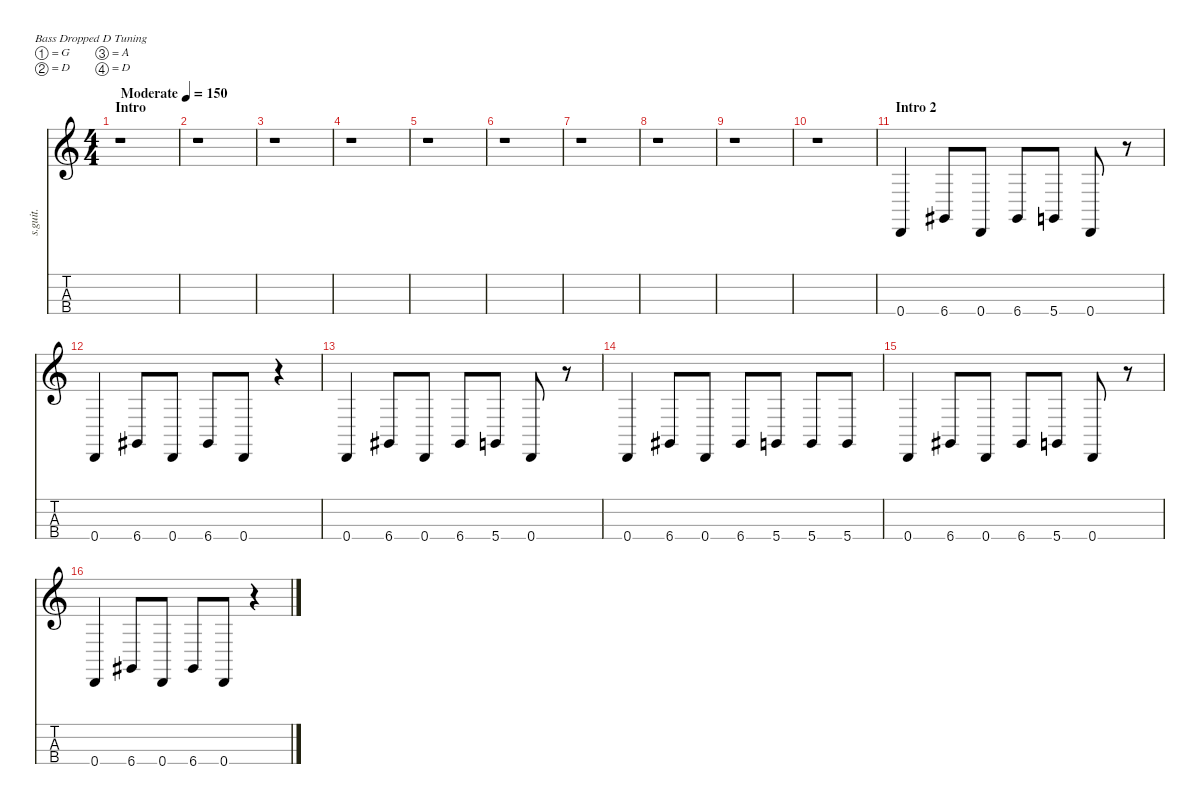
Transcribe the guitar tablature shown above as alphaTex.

\defaultSystemsLayout 4
\hideDynamics
\bracketExtendMode nobrackets
\track ("Oliver Riedel " "s.guit.") {instrument electricbasspick}
\staff {score tabs}
\tuning (G2 D2 A1 D1)
\ts (4 4)
\beaming (8 2 2 2 2)
\section ("" "Intro")
\tempo (150 "Moderate")
\clef g2
\ks c
r.1{dy f instrument electricbasspick} |
r.1 |
r.1 |
r.1 |
r.1 |
r.1 |
r.1 |
r.1 |
r.1 |
r.1 |
\section ("" "Intro 2")
0.4.4{lyrics (0 "") lyrics (1 "") lyrics (2 "") lyrics (3 "") lyrics (4 "")} 6.4{acc #}.8{lyrics (0 "") lyrics (1 "") lyrics (2 "") lyrics (3 "") lyrics (4 "")} 0.4.8{lyrics (0 "") lyrics (1 "") lyrics (2 "") lyrics (3 "") lyrics (4 "")} 6.4{acc #}.8{lyrics (0 "") lyrics (1 "") lyrics (2 "") lyrics (3 "") lyrics (4 "")} 5.4.8{lyrics (0 "") lyrics (1 "") lyrics (2 "") lyrics (3 "") lyrics (4 "")} 0.4.8{lyrics (0 "") lyrics (1 "") lyrics (2 "") lyrics (3 "") lyrics (4 "")} r.8 |
0.4.4{lyrics (0 "") lyrics (1 "") lyrics (2 "") lyrics (3 "") lyrics (4 "")} 6.4{acc #}.8{lyrics (0 "") lyrics (1 "") lyrics (2 "") lyrics (3 "") lyrics (4 "")} 0.4.8{lyrics (0 "") lyrics (1 "") lyrics (2 "") lyrics (3 "") lyrics (4 "")} 6.4{acc #}.8{lyrics (0 "") lyrics (1 "") lyrics (2 "") lyrics (3 "") lyrics (4 "")} 0.4.8{lyrics (0 "") lyrics (1 "") lyrics (2 "") lyrics (3 "") lyrics (4 "")} r.4 |
0.4.4{lyrics (0 "") lyrics (1 "") lyrics (2 "") lyrics (3 "") lyrics (4 "")} 6.4{acc #}.8{lyrics (0 "") lyrics (1 "") lyrics (2 "") lyrics (3 "") lyrics (4 "")} 0.4.8{lyrics (0 "") lyrics (1 "") lyrics (2 "") lyrics (3 "") lyrics (4 "")} 6.4{acc #}.8{lyrics (0 "") lyrics (1 "") lyrics (2 "") lyrics (3 "") lyrics (4 "")} 5.4.8{lyrics (0 "") lyrics (1 "") lyrics (2 "") lyrics (3 "") lyrics (4 "")} 0.4.8{lyrics (0 "") lyrics (1 "") lyrics (2 "") lyrics (3 "") lyrics (4 "")} r.8 |
0.4.4{lyrics (0 "") lyrics (1 "") lyrics (2 "") lyrics (3 "") lyrics (4 "")} 6.4{acc #}.8{lyrics (0 "") lyrics (1 "") lyrics (2 "") lyrics (3 "") lyrics (4 "")} 0.4.8{lyrics (0 "") lyrics (1 "") lyrics (2 "") lyrics (3 "") lyrics (4 "")} 6.4{acc #}.8{lyrics (0 "") lyrics (1 "") lyrics (2 "") lyrics (3 "") lyrics (4 "")} 5.4.8{lyrics (0 "") lyrics (1 "") lyrics (2 "") lyrics (3 "") lyrics (4 "")} 5.4.8{lyrics (0 "") lyrics (1 "") lyrics (2 "") lyrics (3 "") lyrics (4 "")} 5.4.8{lyrics (0 "") lyrics (1 "") lyrics (2 "") lyrics (3 "") lyrics (4 "")} |
0.4.4{lyrics (0 "") lyrics (1 "") lyrics (2 "") lyrics (3 "") lyrics (4 "")} 6.4{acc #}.8{lyrics (0 "") lyrics (1 "") lyrics (2 "") lyrics (3 "") lyrics (4 "")} 0.4.8{lyrics (0 "") lyrics (1 "") lyrics (2 "") lyrics (3 "") lyrics (4 "")} 6.4{acc #}.8{lyrics (0 "") lyrics (1 "") lyrics (2 "") lyrics (3 "") lyrics (4 "")} 5.4.8{lyrics (0 "") lyrics (1 "") lyrics (2 "") lyrics (3 "") lyrics (4 "")} 0.4.8{lyrics (0 "") lyrics (1 "") lyrics (2 "") lyrics (3 "") lyrics (4 "")} r.8 |
0.4.4{lyrics (0 "") lyrics (1 "") lyrics (2 "") lyrics (3 "") lyrics (4 "")} 6.4{acc #}.8{lyrics (0 "") lyrics (1 "") lyrics (2 "") lyrics (3 "") lyrics (4 "")} 0.4.8{lyrics (0 "") lyrics (1 "") lyrics (2 "") lyrics (3 "") lyrics (4 "")} 6.4{acc #}.8{lyrics (0 "") lyrics (1 "") lyrics (2 "") lyrics (3 "") lyrics (4 "")} 0.4.8{lyrics (0 "") lyrics (1 "") lyrics (2 "") lyrics (3 "") lyrics (4 "")} r.4
